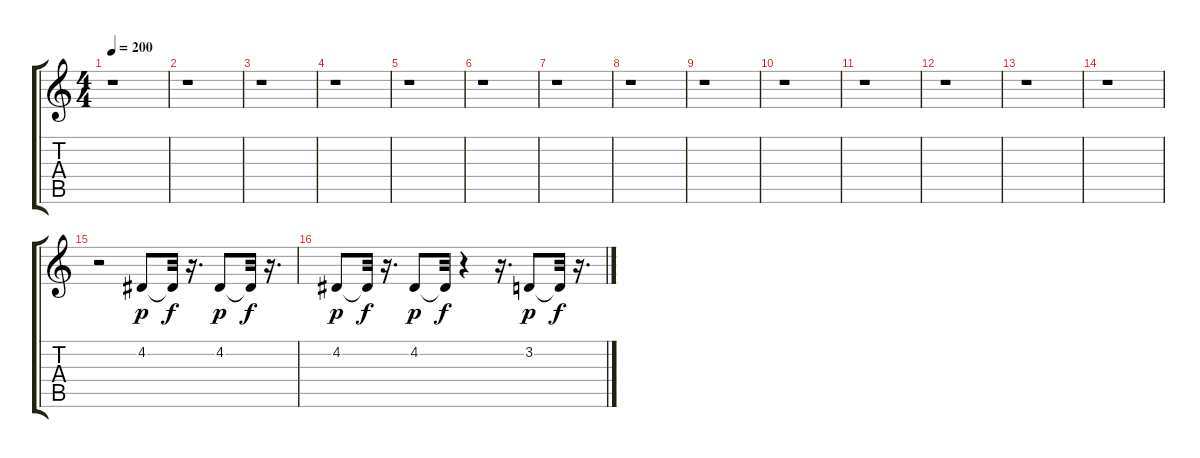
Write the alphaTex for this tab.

\track "" {instrument clarinet}
\staff {score tabs}
\tuning (E4 B3 G3 D3 A2 E2) {hide}
\ts (4 4)
\tempo 200
\clef g2
\ks c
r.1{dy f} |
r.1 |
r.1 |
r.1 |
r.1 |
r.1 |
r.1 |
r.1 |
r.1 |
r.1 |
r.1 |
r.1 |
r.1 |
r.1 |
r.2 4.2.8{dy p} 4.2{t}.32{dy f} r.16{d} 4.2.8{dy p} 4.2{t}.32{dy f} r.16{d} |
4.2.8{dy p} 4.2{t}.32{dy f} r.16{d} 4.2.8{dy p} 4.2{t}.32{dy f} r.4 r.16{d} 3.2.8{dy p} 3.2{t}.32{dy f} r.16{d}
